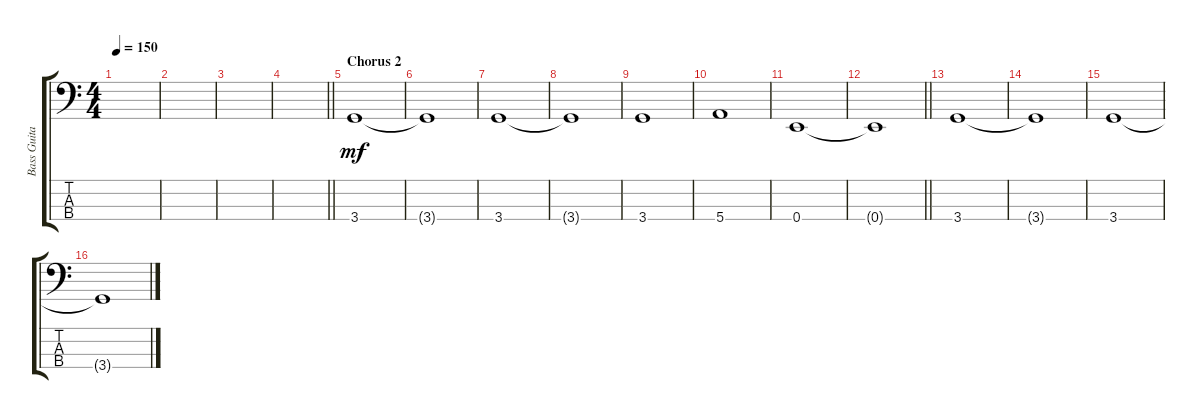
\track ("Bass Guitar" "Bass Guita") {instrument electricbassfinger}
\staff {score tabs}
\tuning (G2 D2 A1 E1) {hide}
\ts (4 4)
\tempo 150
\clef f4
\ks c
|
|
|
\barLineRight lightlight
|
\section ("" "Chorus 2")
3.4.1{dy mf} |
3.4{t}.1 |
3.4.1 |
3.4{t}.1 |
3.4.1 |
5.4.1 |
0.4.1 |
\barLineRight lightlight
0.4{t}.1 |
3.4.1 |
3.4{t}.1 |
3.4.1 |
3.4{t}.1
